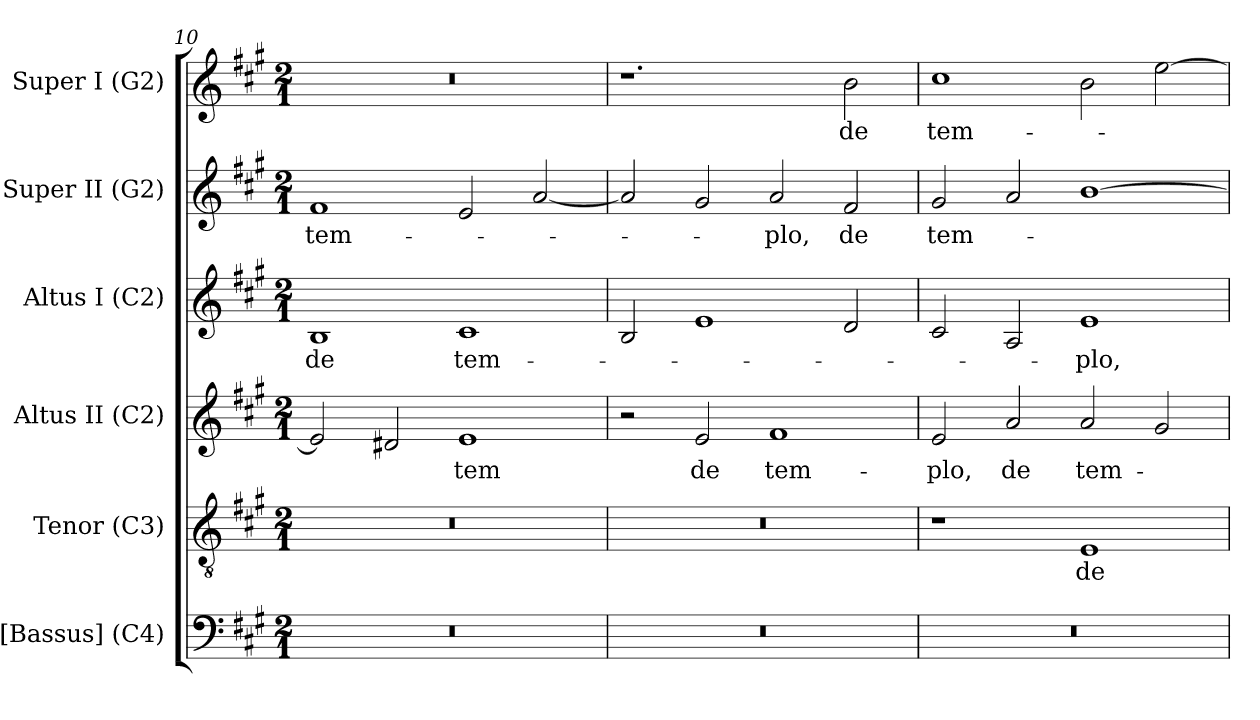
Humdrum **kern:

**kern	**kern	**text	**kern	**text	**kern	**text	**kern	**text	**kern	**text
*part6	*part5	*part5	*part4	*part4	*part3	*part3	*part2	*part2	*part1	*part1
*staff6	*staff5	*staff5	*staff4	*staff4	*staff3	*staff3	*staff2	*staff2	*staff1	*staff1
*I"[Bassus] (C4)	*I"Tenor (C3)	*	*I"Altus II (C2)	*	*I"Altus I (C2)	*	*I"Super II (G2)	*	*I"Super I (G2)	*
*I'B.	*I'T.	*	*I'A2	*	*I'A1	*	*I'S2	*	*I'S1	*
!!LO:LB:g=z
*clefF4	*clefGv2	*	*clefG2	*	*clefG2	*	*clefG2	*	*clefG2	*
*	*ITrd7c12	*	*	*	*	*	*	*	*	*
*k[f#c#g#]	*k[f#c#g#]	*	*k[f#c#g#]	*	*k[f#c#g#]	*	*k[f#c#g#]	*	*k[f#c#g#]	*
*A:	*A:	*	*A:	*	*A:	*	*A:	*	*A:	*
*M2/1	*M2/1	*	*M2/1	*	*M2/1	*	*M2/1	*	*M2/1	*
=10	=10	=10	=10	=10	=10	=10	=10	=10	=10	=10
!LO:N:vis=1	!LO:N:vis=1	!	!	!	!	!	!	!	!	!
!	!	!	!	!	!	!LO:LY:b:color=#000000	!	!	!	!
!	!	!	!	!	!	!	!	!LO:LY:b:color=#000000	!LO:N:vis=1	!
0r	0r	.	2ei/]	.	1Bi	de	1f#i	tem-	0r	.
.	.	.	2d#Xi/	.	.	.	.	.	.	.
!	!	!	!	!LO:LY:b:color=#000000	!	!	!	!	!	!
!	!	!	!	!	!	!LO:LY:b:color=#000000	!	!	!	!
.	.	.	1ei	-tem	1c#i	tem-	2ei/	.	.	.
.	.	.	.	.	.	.	[2ai/	.	.	.
=11	=11	=11	=11	=11	=11	=11	=11	=11	=11	=11
!LO:N:vis=1	!LO:N:vis=1	!	!	!	!	!	!	!	!	!
0r	0r	.	2r	.	2Bi/	.	2ai/]	.	1.r	.
!	!	!	!	!LO:LY:b:color=#000000	!	!	!	!	!	!
.	.	.	2ei/	de	1ei	.	2g#i/	.	.	.
!	!	!	!	!LO:LY:b:color=#000000	!	!	!	!	!	!
!	!	!	!	!	!	!	!	!LO:LY:b:color=#000000	!	!
.	.	.	1f#i	tem-	.	.	2ai/	-plo,	.	.
!	!	!	!	!	!	!	!	!LO:LY:b:color=#000000	!	!
!	!	!	!	!	!	!	!	!	!	!LO:LY:b:color=#000000
.	.	.	.	.	2di/	.	2f#i/	de	2bi\	de
=12	=12	=12	=12	=12	=12	=12	=12	=12	=12	=12
!LO:N:vis=1	!	!	!	!	!	!	!	!	!	!
!	!	!	!	!LO:LY:b:color=#000000	!	!	!	!	!	!
!	!	!	!	!	!	!	!	!LO:LY:b:color=#000000	!	!
!	!	!	!	!	!	!	!	!	!	!LO:LY:b:color=#000000
0r	1r	.	2ei/	-plo,	2c#i/	.	2g#i/	tem-	1cc#i	tem-
!	!	!	!	!LO:LY:b:color=#000000	!	!	!	!	!	!
.	.	.	2ai/	de	2Ai/	.	2ai/	.	.	.
!	!	!LO:LY:b:color=#000000	!	!	!	!	!	!	!	!
!	!	!	!	!LO:LY:b:color=#000000	!	!	!	!	!	!
!	!	!	!	!	!	!LO:LY:b:color=#000000	!	!	!	!
.	1EEi	de	2ai/	tem-	1ei	-plo,	[1bi	.	2bi\	.
.	.	.	2g#i/	.	.	.	.	.	[2eei\	.
=	=	=	=	=	=	=	=	=	=	=
*-	*-	*-	*-	*-	*-	*-	*-	*-	*-	*-
